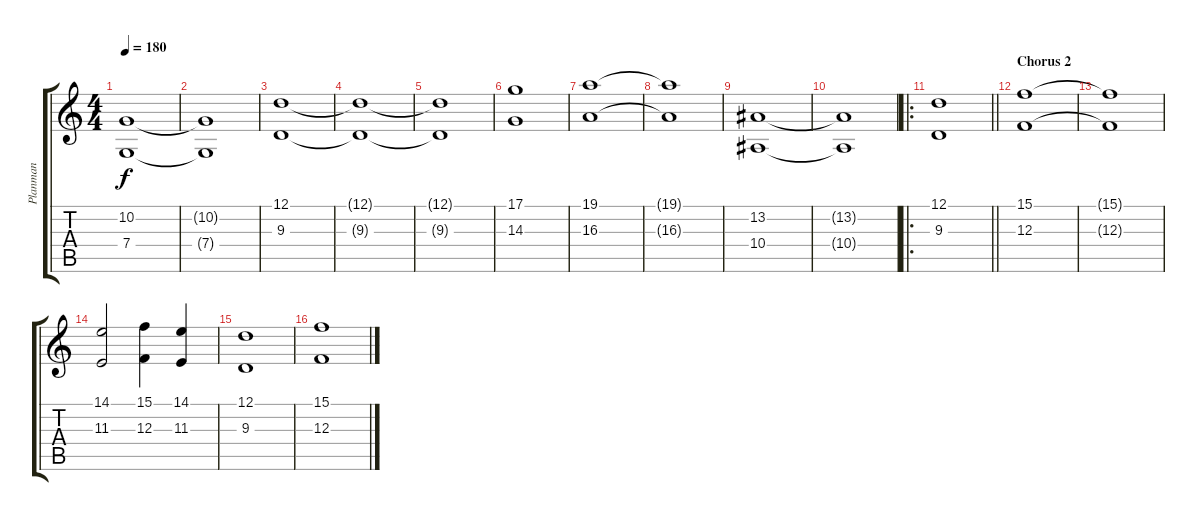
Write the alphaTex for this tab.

\track ("Planman" "Planman") {instrument stringensemble2}
\staff {score tabs}
\tuning (D4 A3 F3 C3 G2 D2) {hide}
\ts (4 4)
\tempo 180
\clef g2
\ks c
(10.2 7.4).1{dy f} |
(10.2{t} 7.4{t}).1 |
(12.1 9.3).1 |
(12.1{t} 9.3{t}).1 |
(12.1{t} 9.3{t}).1 |
(17.1 14.3).1 |
(19.1 16.3).1 |
(19.1{t} 16.3{t}).1 |
(13.2 10.4).1 |
(13.2{t} 10.4{t}).1 |
\ro
\barLineRight lightlight
(12.1 9.3).1 |
\section ("" "Chorus 2")
(15.1 12.3).1 |
(15.1{t} 12.3{t}).1 |
(14.1 11.3).2 (15.1 12.3).4 (14.1 11.3).4 |
(12.1 9.3).1 |
(15.1 12.3).1
